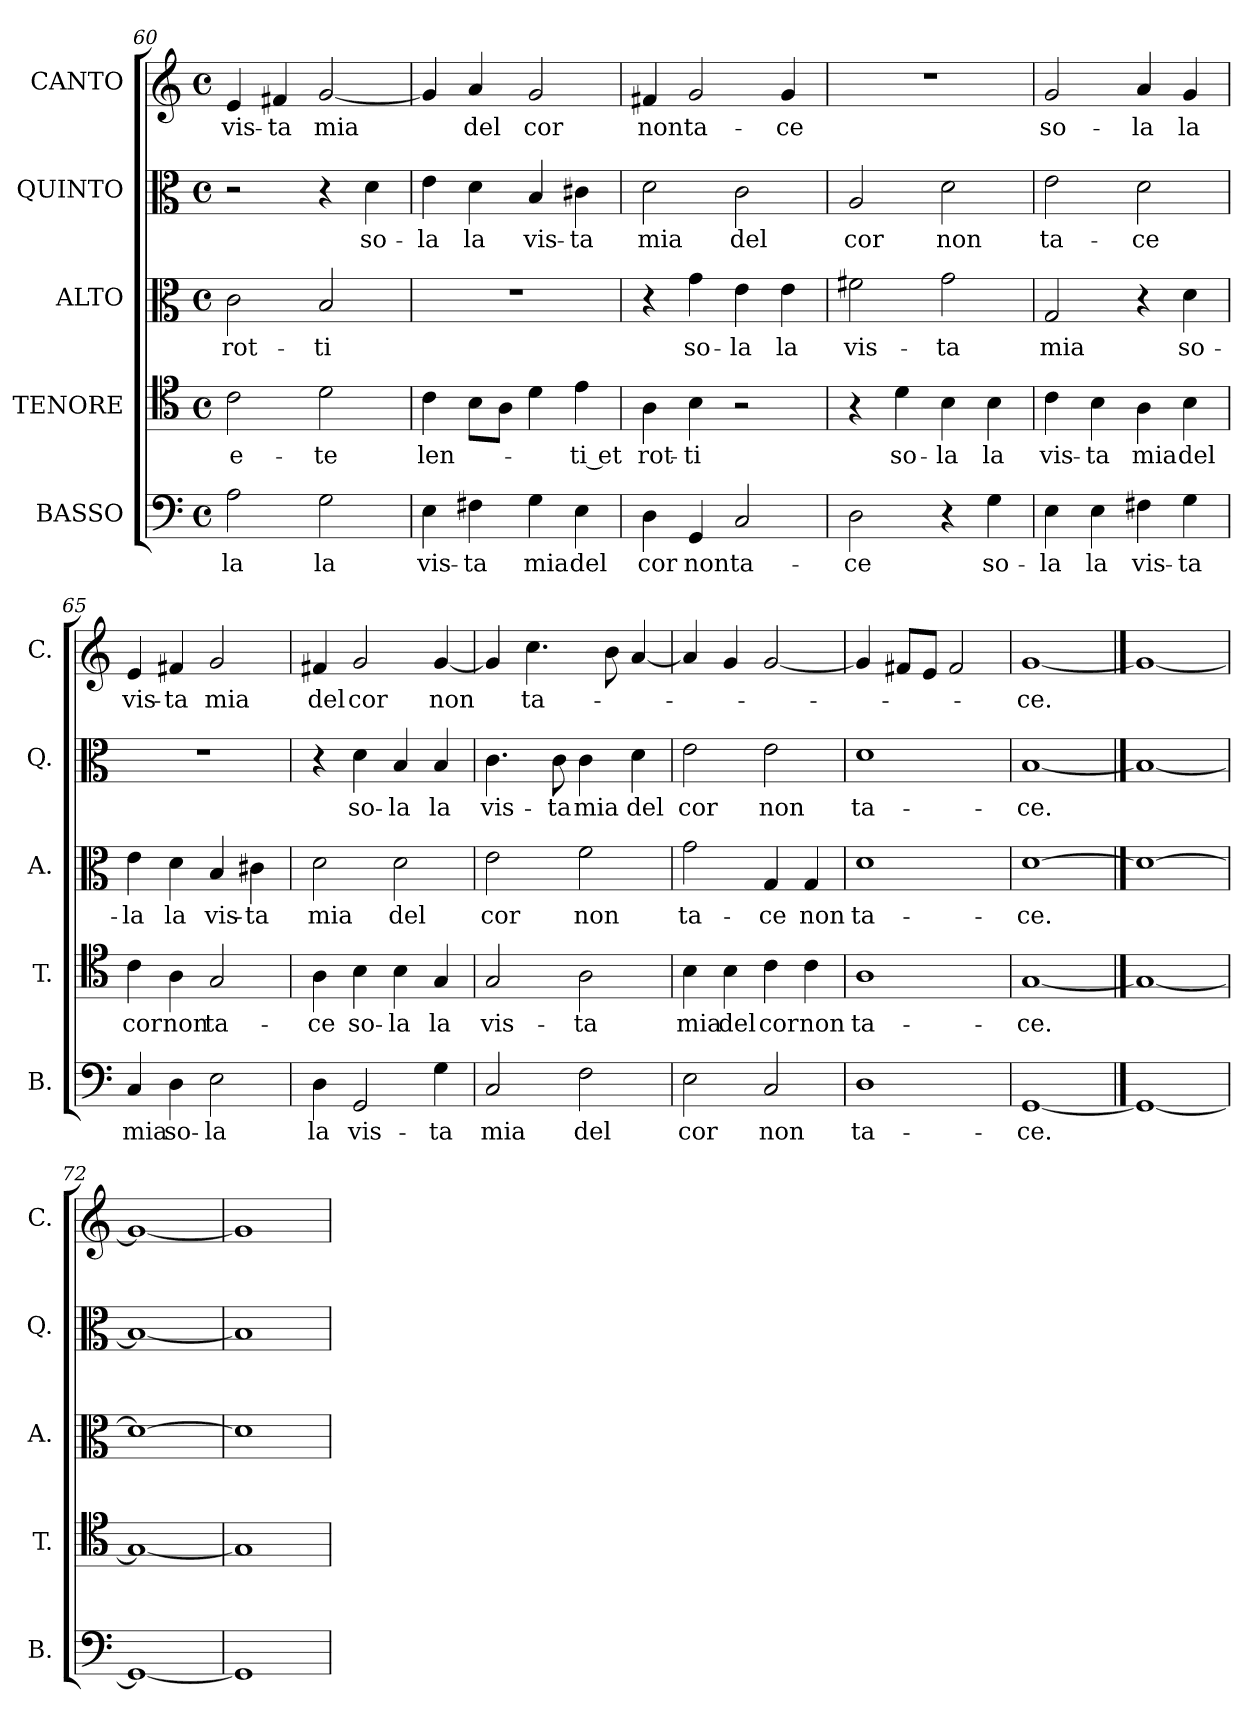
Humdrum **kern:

**kern	**text	**kern	**text	**kern	**text	**kern	**text	**kern	**text
*part5	*part5	*part4	*part4	*part3	*part3	*part2	*part2	*part1	*part1
*staff5	*staff5	*staff4	*staff4	*staff3	*staff3	*staff2	*staff2	*staff1	*staff1
*I"BASSO	*	*I"TENORE	*	*I"ALTO	*	*I"QUINTO	*	*I"CANTO	*
*I'B.	*	*I'T.	*	*I'A.	*	*I'Q.	*	*I'C.	*
*clefF4	*	*clefC4	*	*clefC3	*	*clefC3	*	*clefG2	*
*k[]	*	*k[]	*	*k[]	*	*k[]	*	*k[]	*
*C:	*	*C:	*	*C:	*	*C:	*	*C:	*
*M4/4	*	*M4/4	*	*M4/4	*	*M4/4	*	*M4/4	*
*met(c)	*	*met(c)	*	*met(c)	*	*met(c)	*	*met(c)	*
=60	=60	=60	=60	=60	=60	=60	=60	=60	=60
2A	-la	2c	-e-	2c	rot-	2r	.	4e	vis-
.	.	.	.	.	.	.	.	4f#	-ta
2G	la	2d	-te	2B	-ti	4r	.	[2g	mia
.	.	.	.	.	.	4d	so-	.	.
=61	=61	=61	=61	=61	=61	=61	=61	=61	=61
4E	vis-	4c	len-	1r	.	4e	-la	4g]	.
4F#	-ta	8BL	.	.	.	4d	la	4a	del
.	.	8AJ	.	.	.	.	.	.	.
4G	mia	4d	.	.	.	4B	vis-	2g	cor
4E	del	4e	-ti et	.	.	4c#	-ta	.	.
=62	=62	=62	=62	=62	=62	=62	=62	=62	=62
4D	cor	4A	rot-	4r	.	2d	mia	4f#	non
4GG	non	4B	-ti	4g	so-	.	.	2g	ta-
2C	ta-	2r	.	4e	-la	2c	del	.	.
.	.	.	.	4e	la	.	.	4g	-ce
=63	=63	=63	=63	=63	=63	=63	=63	=63	=63
2D	-ce	4r	.	2f#	vis-	2A	cor	1r	.
.	.	4d	so-	.	.	.	.	.	.
4r	.	4B	-la	2g	-ta	2d	non	.	.
4G	so-	4B	la	.	.	.	.	.	.
!!LO:PB:g=z
=64	=64	=64	=64	=64	=64	=64	=64	=64	=64
4E	-la	4c	vis-	2G	mia	2e	ta-	2g	so-
4E	la	4B	-ta	.	.	.	.	.	.
4F#	vis-	4A	mia	4r	.	2d	-ce	4a	-la
4G	-ta	4B	del	4d	so-	.	.	4g	la
=65	=65	=65	=65	=65	=65	=65	=65	=65	=65
4C	mia	4c	cor	4e	-la	1r	.	4e	vis-
4D	so-	4A	non	4d	la	.	.	4f#	-ta
2E	-la	2G	ta-	4B	vis-	.	.	2g	mia
.	.	.	.	4c#	-ta	.	.	.	.
=66	=66	=66	=66	=66	=66	=66	=66	=66	=66
4D	la	4A	-ce	2d	mia	4r	.	4f#	del
2GG	vis-	4B	so-	.	.	4d	so-	2g	cor
.	.	4B	-la	2d	del	4B	-la	.	.
4G	-ta	4G	la	.	.	4B	la	[4g	non
=67	=67	=67	=67	=67	=67	=67	=67	=67	=67
2C	mia	2G	vis-	2e	cor	4.c	vis-	4g]	.
.	.	.	.	.	.	.	.	4.cc	ta-
.	.	.	.	.	.	8c	-ta	.	.
2F	del	2A	-ta	2f	non	4c	mia	.	.
.	.	.	.	.	.	.	.	8b	.
.	.	.	.	.	.	4d	del	[4a	.
=68	=68	=68	=68	=68	=68	=68	=68	=68	=68
2E	cor	4B	mia	2g	ta-	2e	cor	4a]	.
.	.	4B	del	.	.	.	.	4g	.
2C	non	4c	cor	4G	-ce	2e	non	[2g	.
.	.	4c	non	4G	non	.	.	.	.
=69	=69	=69	=69	=69	=69	=69	=69	=69	=69
1D	ta-	1A	ta-	1d	ta-	1d	ta-	4g]	.
.	.	.	.	.	.	.	.	8f#L	.
.	.	.	.	.	.	.	.	8eJ	.
.	.	.	.	.	.	.	.	2f#	.
=70	=70	=70	=70	=70	=70	=70	=70	=70	=70
[1GG	-ce.	[1G	-ce.	[1d	-ce.	[1B	-ce.	[1g	-ce.
==71	==71	==71	==71	==71	==71	==71	==71	==71	==71
1GG_	.	1G_	.	1d_	.	1B_	.	1g_	.
=72	=72	=72	=72	=72	=72	=72	=72	=72	=72
1GG_	.	1G_	.	1d_	.	1B_	.	1g_	.
=73	=73	=73	=73	=73	=73	=73	=73	=73	=73
1GG]	.	1G]	.	1d]	.	1B]	.	1g]	.
=	=	=	=	=	=	=	=	=	=
*-	*-	*-	*-	*-	*-	*-	*-	*-	*-
